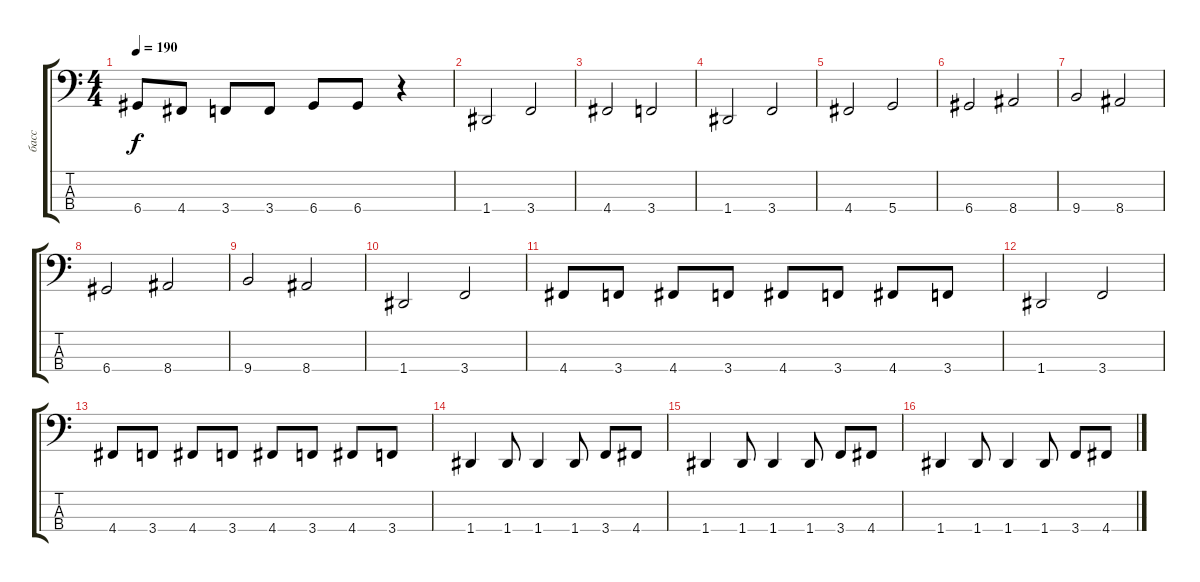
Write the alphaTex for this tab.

\track ("басс" "басс") {instrument electricbasspick}
\staff {score tabs}
\tuning (G2 D2 A1 D1) {hide}
\ts (4 4)
\tempo 190
\clef f4
\ks c
6.4.8{dy f} 4.4.8 3.4.8 3.4.8 6.4.8 6.4.8 r.4 |
1.4.2 3.4.2 |
4.4.2 3.4.2 |
1.4.2 3.4.2 |
4.4.2 5.4.2 |
6.4.2 8.4.2 |
9.4.2 8.4.2 |
6.4.2 8.4.2 |
9.4.2 8.4.2 |
1.4.2 3.4.2 |
4.4.8 3.4.8 4.4.8 3.4.8 4.4.8 3.4.8 4.4.8 3.4.8 |
1.4.2 3.4.2 |
4.4.8 3.4.8 4.4.8 3.4.8 4.4.8 3.4.8 4.4.8 3.4.8 |
1.4.4 1.4.8 1.4.4 1.4.8 3.4.8 4.4.8 |
1.4.4 1.4.8 1.4.4 1.4.8 3.4.8 4.4.8 |
1.4.4 1.4.8 1.4.4 1.4.8 3.4.8 4.4.8
